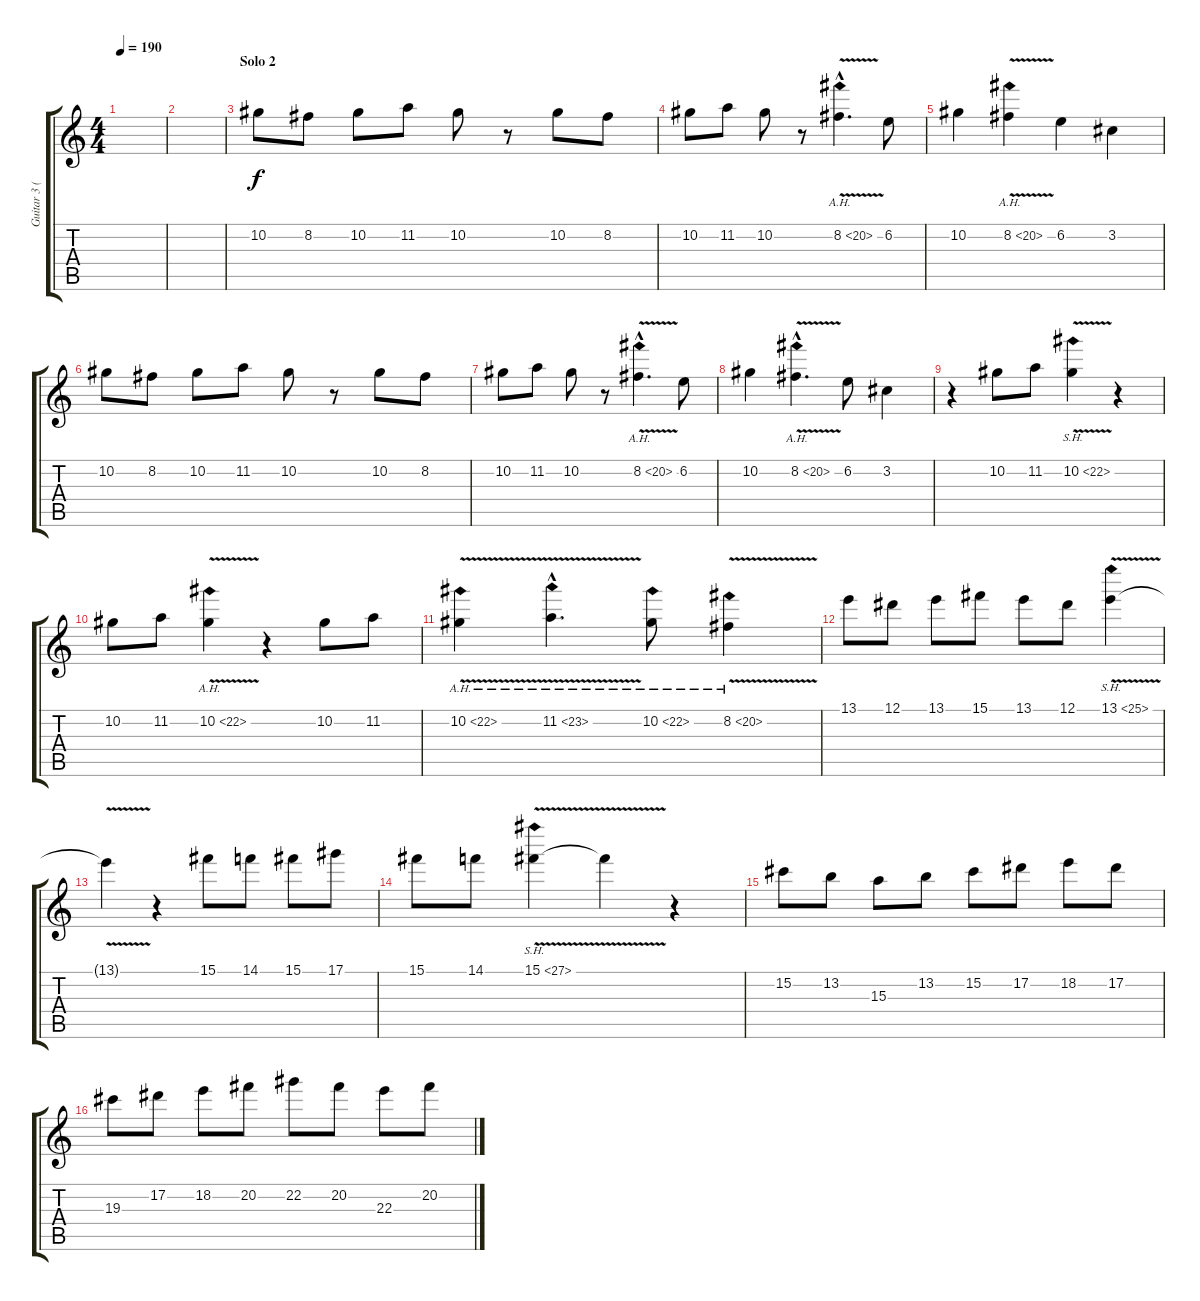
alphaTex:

\track ("Guitar 3 (Solo) " "Guitar 3 (") {instrument distortionguitar}
\staff {score tabs}
\tuning (Eb4 Bb3 Gb3 Db3 Ab2 Eb2) {hide}
\ts (4 4)
\tempo 190
\clef g2
\ks c
|
|
\section ("" "Solo 2")
10.2.8{volume 16 balance 6} 8.2.8 10.2.8 11.2.8 10.2.8 r.8 10.2.8 8.2.8 |
10.2.8 11.2.8 10.2.8 r.8 8.2{ah 12 v hac}.4{d} 6.2.8 |
10.2.4 8.2{ah 12 v}.4 6.2.4 3.2.4 |
10.2.8 8.2.8 10.2.8 11.2.8 10.2.8 r.8 10.2.8 8.2.8 |
10.2.8 11.2.8 10.2.8 r.8 8.2{ah 12 v hac}.4{d} 6.2.8 |
10.2.4 8.2{ah 12 v hac}.4{d} 6.2.8 3.2.4 |
r.4{balance 10} 10.2.8 11.2.8 10.2{sh 12 v}.4 r.4 |
10.2.8 11.2.8 10.2{ah 12 v}.4 r.4 10.2.8 11.2.8 |
10.2{ah 12 v}.4 11.2{ah 12 v hac}.4{d} 10.2{ah 12}.8{balance 8} 8.2{ah 12 v}.4 |
13.1.8{volume 16 balance 6} 12.1.8 13.1.8 15.1.8 13.1.8 12.1.8 13.1{sh 12 v}.4 |
13.1{t}.4 r.4 15.1.8 14.1.8 15.1.8 17.1.8 |
15.1.8 14.1.8 15.1{sh 12 v}.4 15.1{t}.4 r.4 |
15.2.8{volume 16 balance 10} 13.2.8 15.3.8 13.2.8 15.2.8 17.2.8 18.2.8 17.2.8 |
19.3.8 17.2.8 18.2.8 20.2.8 22.2.8 20.2.8 22.3.8 20.2.8
